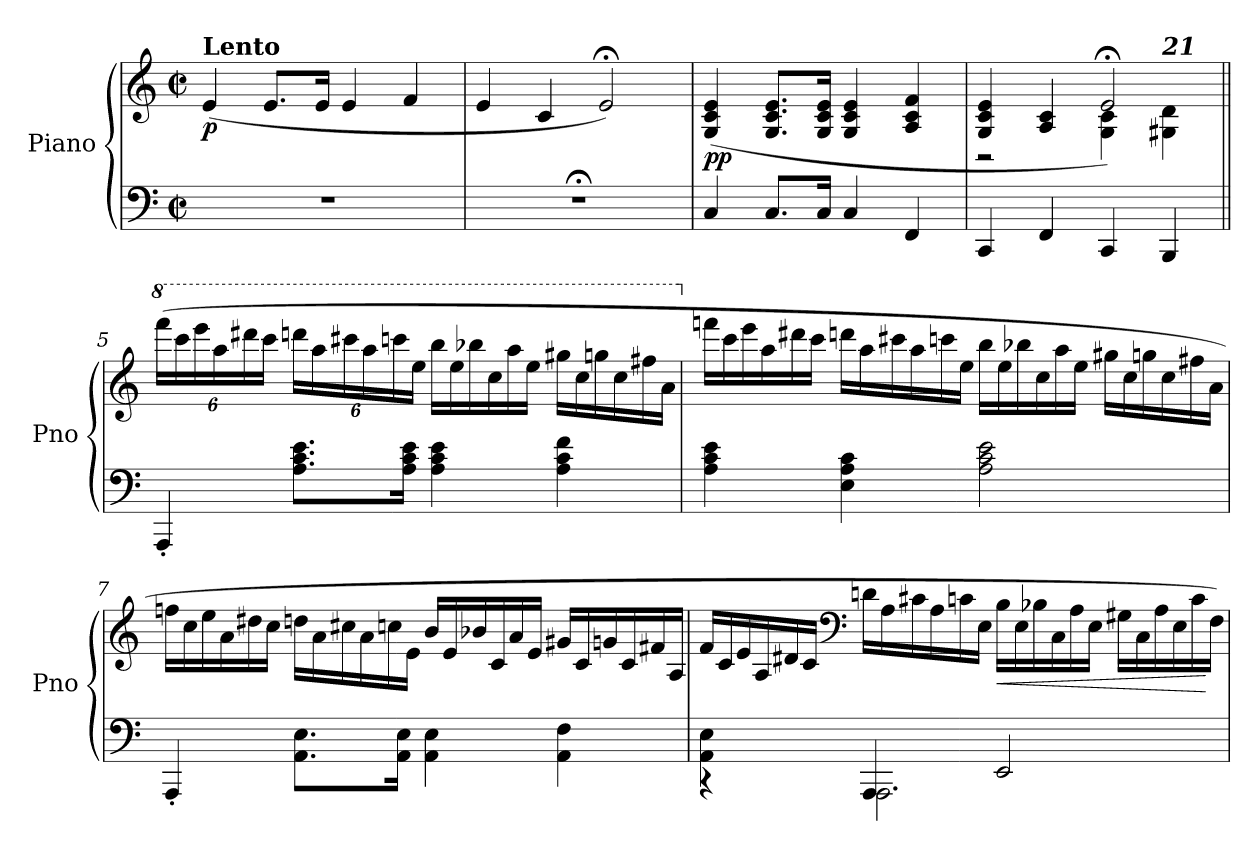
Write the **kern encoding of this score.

**kern	**kern	**dynam
*part1	*part1	*part1
*staff2	*staff1	*staff1/2
*I"Piano	*	*
*I'Pno	*	*
*clefF4	*clefG2	*
*k[]	*k[]	*
*M4/4	*M4/4	*
*met(c|)	*met(c|)	*
=1	=1	=1
!	!LO:TX:a:B:t=Lento	!
!	!	!LO:DY:b
1r	(<4e/	p
.	8.e/L	.
.	16e/Jk	.
.	4e/	.
.	4f/	.
=2	=2	=2
1r;<	4e/	.
.	4c/	.
.	2e;</)	.
=3	=3	=3
!	!	!LO:DY:b
4C/	(>4G/ 4c/ 4e/	pp
8.C/L	8.G/ 8.c/ 8.e/L	.
16C/Jk	16G/ 16c/ 16e/Jk	.
4C/	4G/ 4c/ 4e/	.
4FF/	4A/ 4c/ 4f/	.
=4	=4	=4
*	*^	*
4CC/	4G/ 4c/ 4e/	2r	.
4FF/	4A/ 4c/	.	.
4CC/	2e;</)	4G\ 4c\	.
!	!	!LO:TX:a:Bi:t=21	!
4BBB/	.	4G#X\ 4d\	.
*	*v	*v	*
!!LO:LB:g=z
=5||	=5||	=5||
*	*8va	*
*	*Xbrackettup	*
*	*^	*
!	!LO:TX:a:B:t=Allegro con brio	!	!
!	!	!	!LO:DY:a=2
!	!	!	!LO:DY:n=1:b
*	*v	*v	*
4AAA'/	(>24ffff\LL	fz other-dynamics
.	24cccc\	.
.	24eeee\	.
.	24aaa\	.
.	24dddd#X\	.
.	24cccc\JJ	.
8.A\ 8.c\ 8.e\L	24ddddn\LL	.
.	24aaa\	.
.	24cccc#X\	.
.	24aaa\	.
.	24ccccn\	.
16A\ 16c\ 16e\Jk	.	.
.	24eee\JJ	.
*	*Xtuplet	*
4A\ 4c\ 4e\	24bbb\LL	.
.	24eee\	.
.	24bbb-X\	.
.	24ccc\	.
.	24aaa\	.
.	24eee\JJ	.
4A\ 4c\ 4f\	24ggg#X\LL	.
.	24ccc\	.
.	24gggn\	.
.	24ccc\	.
.	24fff#X\	.
.	24aa\JJ	.
!!LO:LB:g=z
=6	=6	=6
*	*X8va	*
4A\ 4c\ 4e\	24fffn\LL	.
.	24ccc\	.
.	24eee\	.
.	24aa\	.
.	24ddd#X\	.
.	24ccc\JJ	.
4E\ 4A\ 4c\	24dddn\LL	.
.	24aa\	.
.	24ccc#X\	.
.	24aa\	.
.	24cccn\	.
.	24ee\JJ	.
2A\ 2c\ 2e\	24bb\LL	.
.	24ee\	.
.	24bb-X\	.
.	24cc\	.
.	24aa\	.
.	24ee\JJ	.
.	24gg#X\LL	.
.	24cc\	.
.	24ggn\	.
.	24cc\	.
.	24ff#X\	.
.	24a\JJ	.
!!LO:LB:g=z
=7	=7	=7
!	!	!LO:DY:b
4AAA'/	24ffn\LL	other-dynamics
.	24cc\	.
.	24ee\	.
.	24a\	.
.	24dd#X\	.
.	24cc\JJ	.
8.AA\ 8.E\L	24ddn\LL	.
.	24a\	.
.	24cc#X\	.
.	24a\	.
.	24ccn\	.
16AA\ 16E\Jk	.	.
.	24e\JJ	.
4AA\ 4E\	24b/LL	.
.	24e/	.
.	24b-X/	.
.	24c/	.
.	24a/	.
.	24e/JJ	.
4AA\ 4F\	24g#X/LL	.
.	24c/	.
.	24gn/	.
.	24c/	.
.	24f#X/	.
.	24A/JJ	.
!!LO:LB:g=z
=8	=8	=8
*^	*	*
4AA\ 4E\	4r	24f/LL	.
.	.	24c/	.
.	.	24e/	.
.	.	24A/	.
.	.	24d#X/	.
.	.	24c/JJ	.
*	*	*clefF4	*
4AAA/	2.AAA\	24dn\LL	.
.	.	24A\	.
.	.	24c#X\	.
.	.	24A\	.
.	.	24cn\	.
.	.	24E\JJ	.
!	!	!	!LO:HP:b
2EE/	.	24B\LL	<
.	.	24E\	.
.	.	24B-X\	.
.	.	24C\	.
.	.	24A\	.
.	.	24E\JJ	.
.	.	24G#X\LL	.
.	.	24C\	.
.	.	24A\	.
.	.	24E\	.
.	.	24c\	.
.	.	24F\JJ)	[
*v	*v	*	*
=	=	=
*-	*-	*-
